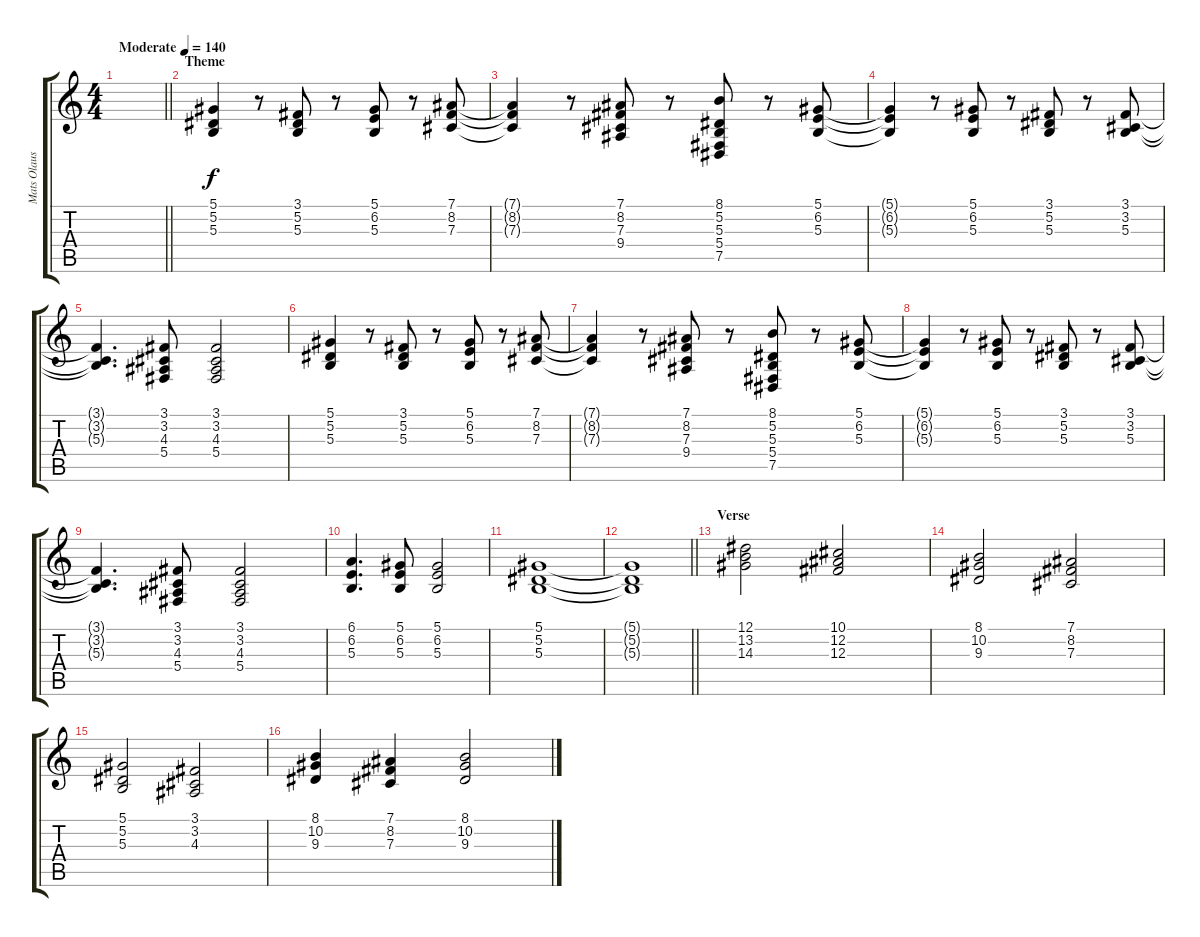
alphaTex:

\track ("Mats Olausson" "Mats Olaus") {instrument synthstrings1}
\staff {score tabs}
\tuning (Eb4 Bb3 Gb3 Db3 Ab2 Eb2) {hide}
\ts (4 4)
\tempo (140 "Moderate")
\clef g2
\barLineRight lightlight
\ks c
|
\section ("" "Theme")
(5.1 5.2 5.3).4 r.8 (3.1 5.2 5.3).8 r.8 (5.1 6.2 5.3).8 r.8 (7.1 8.2 7.3).8 |
(7.1{t} 8.2{t} 7.3{t}).4 r.8 (7.1 8.2 7.3 9.4).8 r.8 (8.1 5.2 5.3 5.4 7.5).8 r.8 (5.1 6.2 5.3).8 |
(5.1{t} 6.2{t} 5.3{t}).4 r.8 (5.1 6.2 5.3).8 r.8 (3.1 5.2 5.3).8 r.8 (3.1 3.2 5.3).8 |
(3.1{t} 3.2{t} 5.3{t}).4{d} (3.1 3.2 4.3 5.4).8 (3.1 3.2 4.3 5.4).2 |
(5.1 5.2 5.3).4 r.8 (3.1 5.2 5.3).8 r.8 (5.1 6.2 5.3).8 r.8 (7.1 8.2 7.3).8 |
(7.1{t} 8.2{t} 7.3{t}).4 r.8 (7.1 8.2 7.3 9.4).8 r.8 (8.1 5.2 5.3 5.4 7.5).8 r.8 (5.1 6.2 5.3).8 |
(5.1{t} 6.2{t} 5.3{t}).4 r.8 (5.1 6.2 5.3).8 r.8 (3.1 5.2 5.3).8 r.8 (3.1 3.2 5.3).8 |
(3.1{t} 3.2{t} 5.3{t}).4{d} (3.1 3.2 4.3 5.4).8 (3.1 3.2 4.3 5.4).2 |
(6.1 6.2 5.3).4{d} (5.1 6.2 5.3).8 (5.1 6.2 5.3).2 |
(5.1 5.2 5.3).1 |
\barLineRight lightlight
(5.1{t} 5.2{t} 5.3{t}).1 |
\section ("" "Verse")
(12.1 13.2 14.3).2 (10.1 12.2 12.3).2 |
(8.1 10.2 9.3).2 (7.1 8.2 7.3).2 |
(5.1 5.2 5.3).2 (3.1 3.2 4.3).2 |
(8.1 10.2 9.3).4 (7.1 8.2 7.3).4 (8.1 10.2 9.3).2
